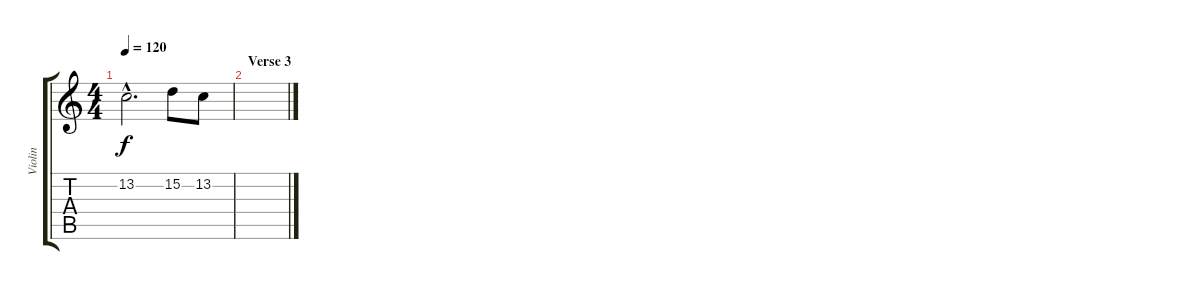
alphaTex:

\track ("Violin" "Violin") {instrument violin}
\staff {score tabs}
\tuning (E4 B3 G3 D3 A2 E2) {hide}
\ts (4 4)
\tempo 120
\clef g2
\ks c
13.2{hac}.2{d dy f} 15.2.8 13.2.8 |
\section ("" "Verse 3")
